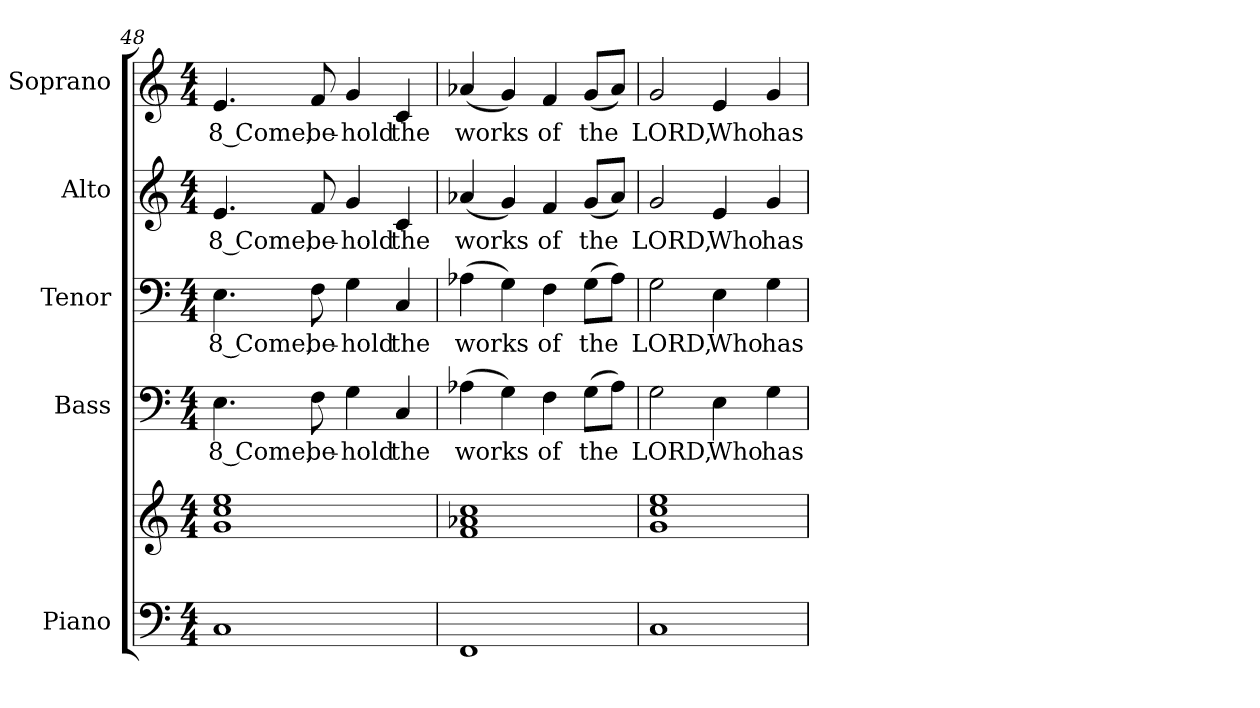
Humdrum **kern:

**kern	**kern	**kern	**text	**kern	**text	**kern	**text	**kern	**text
*part5	*part5	*part4	*part4	*part3	*part3	*part2	*part2	*part1	*part1
*staff6	*staff5	*staff4	*staff4	*staff3	*staff3	*staff2	*staff2	*staff1	*staff1
*I"Piano	*	*I"Bass	*	*I"Tenor	*	*I"Alto	*	*I"Soprano	*
*I'Pno.	*	*I'B.	*	*I'T.	*	*I'A.	*	*I'S.	*
*clefF4	*clefG2	*clefF4	*	*clefF4	*	*clefG2	*	*clefG2	*
*k[]	*k[]	*k[]	*	*k[]	*	*k[]	*	*k[]	*
*C:	*C:	*C:	*	*C:	*	*C:	*	*C:	*
*M4/4	*M4/4	*M4/4	*	*M4/4	*	*M4/4	*	*M4/4	*
=48	=48	=48	=48	=48	=48	=48	=48	=48	=48
!	!	!	!LO:LY:b:color=#000000	!	!	!	!	!	!
!	!	!	!	!	!LO:LY:b:color=#000000	!	!	!	!
!	!	!	!	!	!	!	!LO:LY:b:color=#000000	!	!
!	!	!	!	!	!	!	!	!	!LO:LY:b:color=#000000
1Ci	1gi 1cci 1eei	4.Ei\	8 Come,	4.Ei\	8 Come,	4.ei/	8 Come,	4.ei/	8 Come,
!	!	!	!LO:LY:b:color=#000000	!	!	!	!	!	!
!	!	!	!	!	!LO:LY:b:color=#000000	!	!	!	!
!	!	!	!	!	!	!	!LO:LY:b:color=#000000	!	!
!	!	!	!	!	!	!	!	!	!LO:LY:b:color=#000000
.	.	8Fi\	be-	8Fi\	be-	8fi/	be-	8fi/	be-
!	!	!	!LO:LY:b:color=#000000	!	!	!	!	!	!
!	!	!	!	!	!LO:LY:b:color=#000000	!	!	!	!
!	!	!	!	!	!	!	!LO:LY:b:color=#000000	!	!
!	!	!	!	!	!	!	!	!	!LO:LY:b:color=#000000
.	.	4Gi\	-hold	4Gi\	-hold	4gi/	-hold	4gi/	-hold
!	!	!	!LO:LY:b:color=#000000	!	!	!	!	!	!
!	!	!	!	!	!LO:LY:b:color=#000000	!	!	!	!
!	!	!	!	!	!	!	!LO:LY:b:color=#000000	!	!
!	!	!	!	!	!	!	!	!	!LO:LY:b:color=#000000
.	.	4Ci/	the	4Ci/	the	4ci/	the	4ci/	the
!!LO:PB:g=z
=49	=49	=49	=49	=49	=49	=49	=49	=49	=49
!	!	!	!LO:LY:b:color=#000000	!	!	!	!	!	!
!	!	!	!	!	!LO:LY:b:color=#000000	!	!	!	!
!	!	!	!	!	!	!	!LO:LY:b:color=#000000	!	!
!	!	!	!	!	!	!	!	!	!LO:LY:b:color=#000000
1FFi	1fi 1a-Xi 1cci	(4A-Xi\	works	(4A-Xi\	works	(4a-Xi/	works	(4a-Xi/	works
.	.	4Gi\)	.	4Gi\)	.	4gi/)	.	4gi/)	.
!	!	!	!LO:LY:b:color=#000000	!	!	!	!	!	!
!	!	!	!	!	!LO:LY:b:color=#000000	!	!	!	!
!	!	!	!	!	!	!	!LO:LY:b:color=#000000	!	!
!	!	!	!	!	!	!	!	!	!LO:LY:b:color=#000000
.	.	4Fi\	of	4Fi\	of	4fi/	of	4fi/	of
!	!	!	!LO:LY:b:color=#000000	!	!	!	!	!	!
!	!	!	!	!	!LO:LY:b:color=#000000	!	!	!	!
!	!	!	!	!	!	!	!LO:LY:b:color=#000000	!	!
!	!	!	!	!	!	!	!	!	!LO:LY:b:color=#000000
.	.	(8Gi\L	the	(8Gi\L	the	(8gi/L	the	(8gi/L	the
.	.	8A-i\J)	.	8A-i\J)	.	8a-i/J)	.	8a-i/J)	.
=50	=50	=50	=50	=50	=50	=50	=50	=50	=50
!	!	!	!LO:LY:b:color=#000000	!	!	!	!	!	!
!	!	!	!	!	!LO:LY:b:color=#000000	!	!	!	!
!	!	!	!	!	!	!	!LO:LY:b:color=#000000	!	!
!	!	!	!	!	!	!	!	!	!LO:LY:b:color=#000000
1Ci	1gi 1cci 1eei	2Gi\	LORD,	2Gi\	LORD,	2gi/	LORD,	2gi/	LORD,
!	!	!	!LO:LY:b:color=#000000	!	!	!	!	!	!
!	!	!	!	!	!LO:LY:b:color=#000000	!	!	!	!
!	!	!	!	!	!	!	!LO:LY:b:color=#000000	!	!
!	!	!	!	!	!	!	!	!	!LO:LY:b:color=#000000
.	.	4Ei\	Who	4Ei\	Who	4ei/	Who	4ei/	Who
!	!	!	!LO:LY:b:color=#000000	!	!	!	!	!	!
!	!	!	!	!	!LO:LY:b:color=#000000	!	!	!	!
!	!	!	!	!	!	!	!LO:LY:b:color=#000000	!	!
!	!	!	!	!	!	!	!	!	!LO:LY:b:color=#000000
.	.	4Gi\	has	4Gi\	has	4gi/	has	4gi/	has
=	=	=	=	=	=	=	=	=	=
*-	*-	*-	*-	*-	*-	*-	*-	*-	*-
